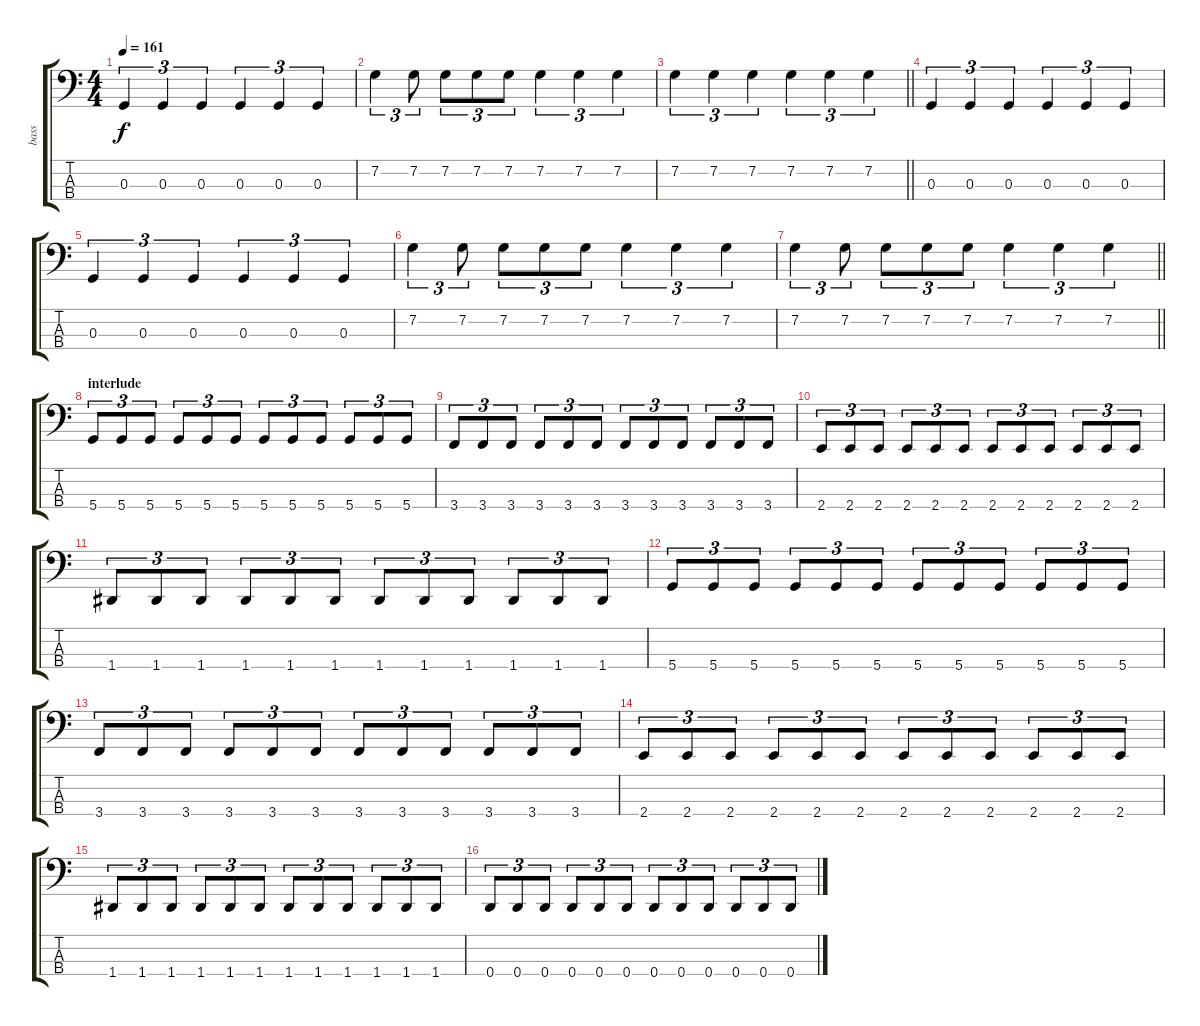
\track ("bass" "bass") {instrument electricbasspick}
\staff {score tabs}
\tuning (F2 C2 G1 D1) {hide}
\ts (4 4)
\tempo 161
\clef f4
\ks c
0.3.4{tu (3 2) dy f} 0.3.4{tu (3 2)} 0.3.4{tu (3 2)} 0.3.4{tu (3 2)} 0.3.4{tu (3 2)} 0.3.4{tu (3 2)} |
7.2.4{tu (3 2)} 7.2.8{tu (3 2)} 7.2.8{tu (3 2)} 7.2.8{tu (3 2)} 7.2.8{tu (3 2)} 7.2.4{tu (3 2)} 7.2.4{tu (3 2)} 7.2.4{tu (3 2)} |
\barLineRight lightlight
7.2.4{tu (3 2)} 7.2.4{tu (3 2)} 7.2.4{tu (3 2)} 7.2.4{tu (3 2)} 7.2.4{tu (3 2)} 7.2.4{tu (3 2)} |
0.3.4{tu (3 2)} 0.3.4{tu (3 2)} 0.3.4{tu (3 2)} 0.3.4{tu (3 2)} 0.3.4{tu (3 2)} 0.3.4{tu (3 2)} |
0.3.4{tu (3 2)} 0.3.4{tu (3 2)} 0.3.4{tu (3 2)} 0.3.4{tu (3 2)} 0.3.4{tu (3 2)} 0.3.4{tu (3 2)} |
7.2.4{tu (3 2)} 7.2.8{tu (3 2)} 7.2.8{tu (3 2)} 7.2.8{tu (3 2)} 7.2.8{tu (3 2)} 7.2.4{tu (3 2)} 7.2.4{tu (3 2)} 7.2.4{tu (3 2)} |
\barLineRight lightlight
7.2.4{tu (3 2)} 7.2.8{tu (3 2)} 7.2.8{tu (3 2)} 7.2.8{tu (3 2)} 7.2.8{tu (3 2)} 7.2.4{tu (3 2)} 7.2.4{tu (3 2)} 7.2.4{tu (3 2)} |
\section ("" "interlude")
5.4.8{tu (3 2)} 5.4.8{tu (3 2)} 5.4.8{tu (3 2)} 5.4.8{tu (3 2)} 5.4.8{tu (3 2)} 5.4.8{tu (3 2)} 5.4.8{tu (3 2)} 5.4.8{tu (3 2)} 5.4.8{tu (3 2)} 5.4.8{tu (3 2)} 5.4.8{tu (3 2)} 5.4.8{tu (3 2)} |
3.4.8{tu (3 2)} 3.4.8{tu (3 2)} 3.4.8{tu (3 2)} 3.4.8{tu (3 2)} 3.4.8{tu (3 2)} 3.4.8{tu (3 2)} 3.4.8{tu (3 2)} 3.4.8{tu (3 2)} 3.4.8{tu (3 2)} 3.4.8{tu (3 2)} 3.4.8{tu (3 2)} 3.4.8{tu (3 2)} |
2.4.8{tu (3 2)} 2.4.8{tu (3 2)} 2.4.8{tu (3 2)} 2.4.8{tu (3 2)} 2.4.8{tu (3 2)} 2.4.8{tu (3 2)} 2.4.8{tu (3 2)} 2.4.8{tu (3 2)} 2.4.8{tu (3 2)} 2.4.8{tu (3 2)} 2.4.8{tu (3 2)} 2.4.8{tu (3 2)} |
1.4.8{tu (3 2)} 1.4.8{tu (3 2)} 1.4.8{tu (3 2)} 1.4.8{tu (3 2)} 1.4.8{tu (3 2)} 1.4.8{tu (3 2)} 1.4.8{tu (3 2)} 1.4.8{tu (3 2)} 1.4.8{tu (3 2)} 1.4.8{tu (3 2)} 1.4.8{tu (3 2)} 1.4.8{tu (3 2)} |
5.4.8{tu (3 2)} 5.4.8{tu (3 2)} 5.4.8{tu (3 2)} 5.4.8{tu (3 2)} 5.4.8{tu (3 2)} 5.4.8{tu (3 2)} 5.4.8{tu (3 2)} 5.4.8{tu (3 2)} 5.4.8{tu (3 2)} 5.4.8{tu (3 2)} 5.4.8{tu (3 2)} 5.4.8{tu (3 2)} |
3.4.8{tu (3 2)} 3.4.8{tu (3 2)} 3.4.8{tu (3 2)} 3.4.8{tu (3 2)} 3.4.8{tu (3 2)} 3.4.8{tu (3 2)} 3.4.8{tu (3 2)} 3.4.8{tu (3 2)} 3.4.8{tu (3 2)} 3.4.8{tu (3 2)} 3.4.8{tu (3 2)} 3.4.8{tu (3 2)} |
2.4.8{tu (3 2)} 2.4.8{tu (3 2)} 2.4.8{tu (3 2)} 2.4.8{tu (3 2)} 2.4.8{tu (3 2)} 2.4.8{tu (3 2)} 2.4.8{tu (3 2)} 2.4.8{tu (3 2)} 2.4.8{tu (3 2)} 2.4.8{tu (3 2)} 2.4.8{tu (3 2)} 2.4.8{tu (3 2)} |
1.4.8{tu (3 2)} 1.4.8{tu (3 2)} 1.4.8{tu (3 2)} 1.4.8{tu (3 2)} 1.4.8{tu (3 2)} 1.4.8{tu (3 2)} 1.4.8{tu (3 2)} 1.4.8{tu (3 2)} 1.4.8{tu (3 2)} 1.4.8{tu (3 2)} 1.4.8{tu (3 2)} 1.4.8{tu (3 2)} |
0.4.8{tu (3 2)} 0.4.8{tu (3 2)} 0.4.8{tu (3 2)} 0.4.8{tu (3 2)} 0.4.8{tu (3 2)} 0.4.8{tu (3 2)} 0.4.8{tu (3 2)} 0.4.8{tu (3 2)} 0.4.8{tu (3 2)} 0.4.8{tu (3 2)} 0.4.8{tu (3 2)} 0.4.8{tu (3 2)}
